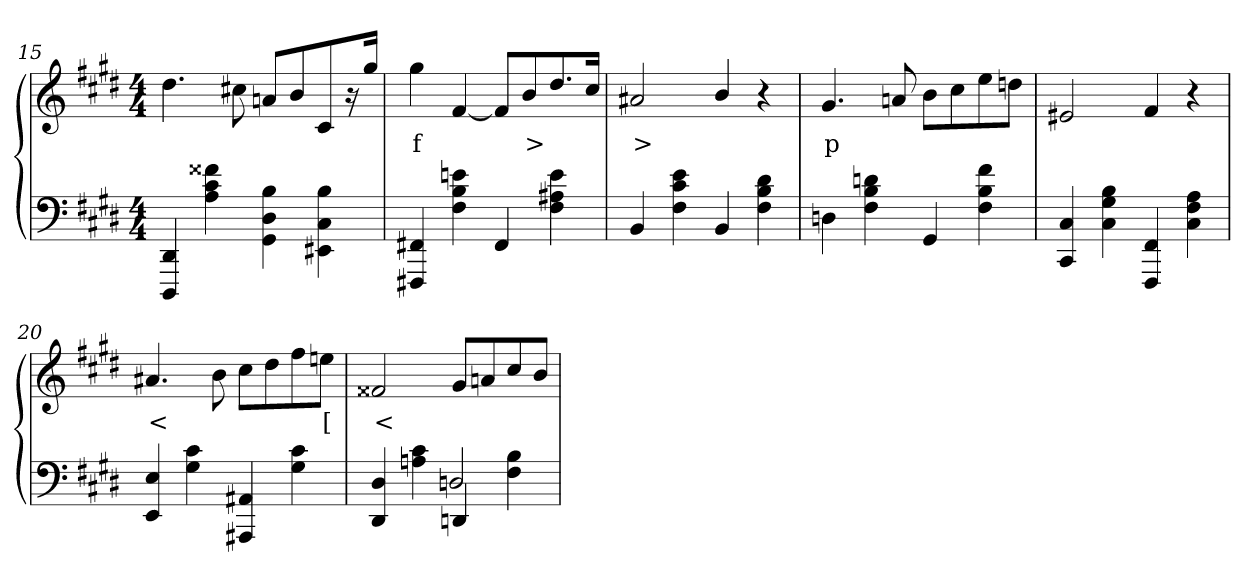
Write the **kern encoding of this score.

**kern	**kern	**text
*part2	*part1	*part1
*staff2	*staff1	*staff1
*clefF4	*clefG2	*
*k[f#c#g#d#]	*k[f#c#g#d#]	*
*M4/4	*M4/4	*
=15	=15	=15
4DD# 4DDD#	4.dd#	.
4f##X 4c# 4A	.	.
.	8cc#X	.
4B 4D# 4GG#	8anL	.
.	8b	.
4B\ 4C#\ 4EE#X\	8c#	.
.	16r	.
.	16gg#Jk	.
=16	=16	=16
4FF#X 4FFF#X	4gg#	f
4en 4B 4F#	[4f#	.
4FF#	8f#/L]	.
.	8b	>
4e 4A#X 4F#	8.dd#	.
.	16cc#Jk	.
=17	=17	=17
4BB	2a#X	>
4e 4c# 4F#	.	.
4BB	4b/	.
4d# 4B 4F#	4r	.
=18	=18	=18
4Dn	4.g#	p
4dn 4B 4F#	.	.
.	8an	.
4GG#	8bL	.
.	8cc#	.
4f# 4B 4F#	8ee	.
.	8ddnJ	.
=19	=19	=19
4C# 4CC#	2e#X	.
4B 4G# 4C#	.	.
4FF# 4FFF#	4f#	.
4A 4F# 4C#	4r	.
=20	=20	=20
4E 4EE	4.a#X	<
4c# 4G#	.	.
.	8b	.
4AA#X 4AAA#X	8cc#L	.
.	8dd#	.
4c# 4G#	8ff#	.
.	8eenJ	[
=21	=21	=21
*^	*	*
4D# 4DD#	2ryy	2f##X	<
4c#\ 4An\	.	.	.
4DDn	2Dn/	8g#L	.
.	.	8an	.
4B\ 4F#\	.	8cc#	.
.	.	8bJ	.
*v	*v	*	*
=	=	=
*-	*-	*-
